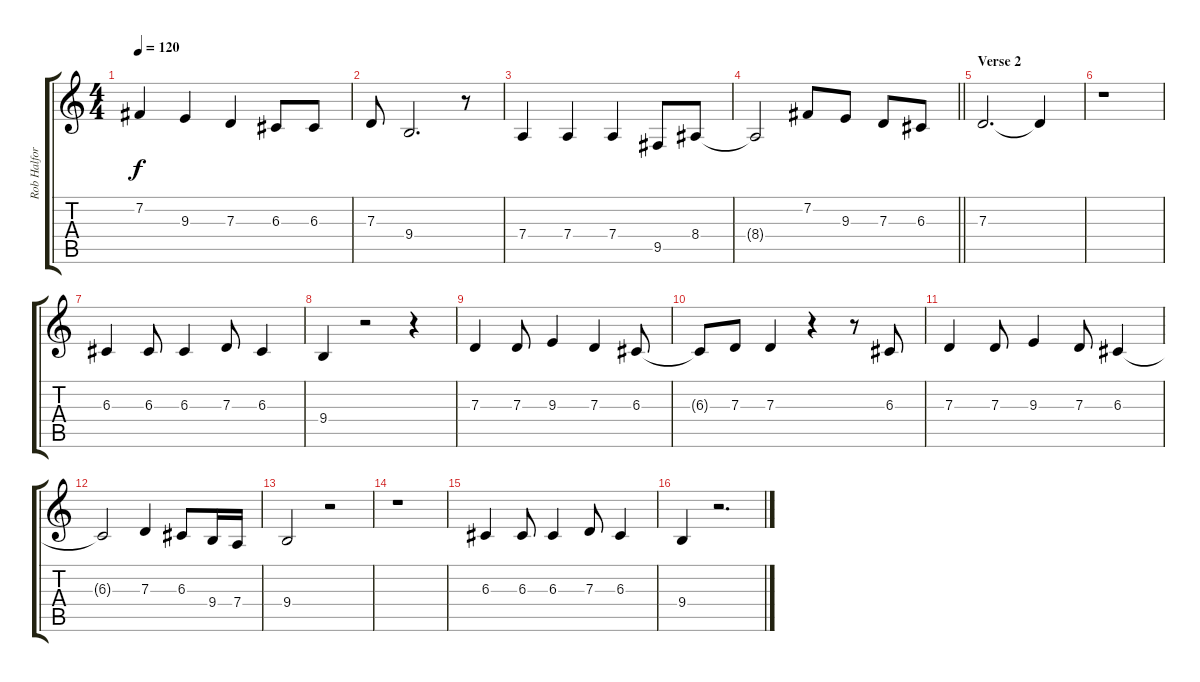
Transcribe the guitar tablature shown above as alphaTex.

\track ("Rob Halford" "Rob Halfor") {instrument violin}
\staff {score tabs}
\tuning (E4 B3 G3 D3 A2 E2) {hide}
\ts (4 4)
\tempo 120
\clef g2
\ks c
7.2.4{dy f} 9.3.4 7.3.4 6.3.8 6.3.8 |
7.3.8 9.4.2{d} r.8 |
7.4.4 7.4.4 7.4.4 9.5.8 8.4.8 |
\barLineRight lightlight
8.4{t}.2 7.2.8 9.3.8 7.3.8 6.3.8 |
\section ("" "Verse 2")
7.3.2{d} 7.3{t}.4 |
r.1 |
6.3.4 6.3.8 6.3.4 7.3.8 6.3.4 |
9.4.4 r.2 r.4 |
7.3.4 7.3.8 9.3.4 7.3.4 6.3.8 |
6.3{t}.8 7.3.8 7.3.4 r.4 r.8 6.3.8 |
7.3.4 7.3.8 9.3.4 7.3.8 6.3.4 |
6.3{t}.2 7.3.4 6.3.8 9.4.16 7.4.16 |
9.4.2 r.2 |
r.1 |
6.3.4 6.3.8 6.3.4 7.3.8 6.3.4 |
9.4.4 r.2{d}
